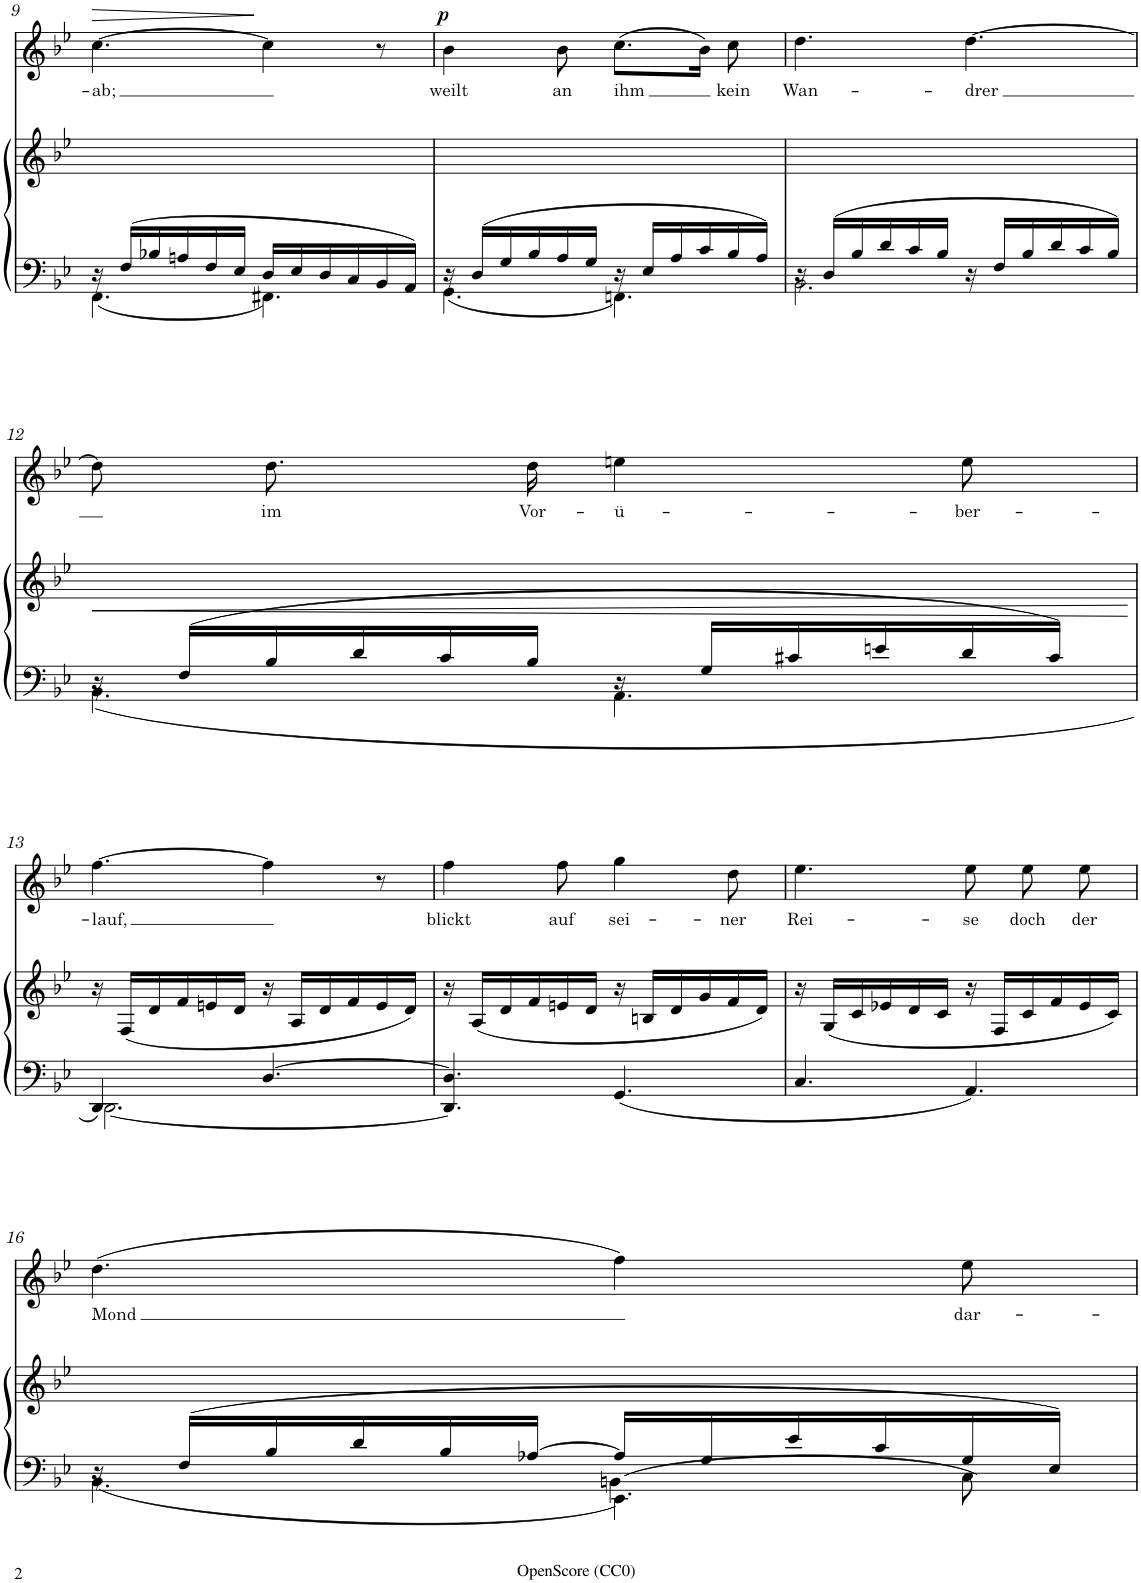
**kern	**kern	**dynam	**kern	**text	**dynam
*part2	*part2	*part2	*part1	*part1	*part1
*staff3	*staff2	*staff2/3	*staff1	*staff1	*staff1
*I"Piano	*	*	*I"Voice	*	*
*I'Pno	*	*	*	*	*
!!LO:PB:g=z
*clefF4	*clefG2	*	*clefG2	*	*
*k[b-e-]	*k[b-e-]	*	*k[b-e-]	*	*
*M6/8	*M6/8	*	*M6/8	*	*
=9	=9	=9	=9	=9	=9
*^	*	*	*	*	*
!	!	!	!	!	!LO:LY:b	!LO:HP:b
16ryy	4.FF\	16r	.	[4.cc\	-ab;	>
16F/LL	.	2ryy	.	.	.	.
16B-X/	.	.	.	.	.	.
16An/	.	.	.	.	.	.
16F/	.	.	.	.	.	.
16E-/JJ	.	.	.	.	.	.
16D/LL	4.FF#X\	.	.	4cc\]	.	]
16E-/	.	.	.	.	.	.
16D/	.	.	.	.	.	.
16C/	.	8.ryy	.	.	.	.
16BB-/	.	.	.	8r	.	.
16AA/JJ	.	.	.	.	.	.
=10	=10	=10	=10	=10	=10	=10
!	!	!	!	!	!LO:LY:b	!LO:DY:a
16ryy	4.GG\	16r	.	4b-\	weilt	p
16D/LL	.	16ryy	.	.	.	.
16G/	.	.	.	.	.	.
16B-/	.	.	.	.	.	.
!	!	!	!	!	!LO:LY:b	!
16A/	.	.	.	8b-\	an	.
16G/JJ	.	.	.	.	.	.
!	!	!	!	!	!LO:LY:b	!
16ryy	4.FFn\	16r	.	(8.cc\L	ihm	.
16E-/LL	.	4ryy	.	.	.	.
16A/	.	.	.	.	.	.
16c/	.	.	.	16b-\Jk)	.	.
!	!	!	!	!	!LO:LY:b	!
16B-/	.	.	.	8cc\	kein	.
16A/JJ	.	16ryy	.	.	.	.
=11	=11	=11	=11	=11	=11	=11
!	!	!	!	!	!LO:LY:b	!
16ryy	2.BB-\	16r	.	4.dd\	Wan-	.
16D/LL	.	16ryy	.	.	.	.
16B-/	.	.	.	.	.	.
16d/	.	.	.	.	.	.
16c/	.	.	.	.	.	.
16B-/JJ	.	.	.	.	.	.
!	!	!	!	!	!LO:LY:b	!
16ryy	.	16r	.	[4.dd\	-drer	.
16F/LL	.	4ryy	.	.	.	.
16B-/	.	.	.	.	.	.
16d/	.	.	.	.	.	.
16c/	.	.	.	.	.	.
16B-/JJ	.	16ryy	.	.	.	.
!!LO:LB:g=z
=12	=12	=12	=12	=12	=12	=12
!	!	!	!LO:HP:b	!	!	!
16ryy	4.BB-\	16r	<	8dd\]	.	.
16F/LL	.	16ryy	.	.	.	.
!	!	!	!	!	!LO:LY:b	!
16B-/	.	.	.	8.dd\	im	.
16d/	.	.	.	.	.	.
16c/	.	.	.	.	.	.
!	!	!	!	!	!LO:LY:b	!
16B-/JJ	.	.	.	16dd\	Vor-	.
!	!	!	!	!	!LO:LY:b	!
16ryy	4.AA\	16r	.	4een\	-ü-	.
16G/LL	.	4ryy	.	.	.	.
16c#X/	.	.	.	.	.	.
16en/	.	.	.	.	.	.
!	!	!	!	!	!LO:LY:b	!
16d/	.	.	.	8ee\	-ber-	.
16c#/JJ	.	16ryy	.	.	.	.
*v	*v	*	*	*	*	*
.	.	[	.	.	.
!!LO:LB:g=z
=13	=13	=13	=13	=13	=13
*^	*	*	*	*	*
!	!	!	!	!	!LO:LY:b	!
4.DD/	[2.DD\	16r	.	[4.ff\	-lauf,	.
.	.	(<16F/LL	.	.	.	.
.	.	16d/	.	.	.	.
.	.	16f/	.	.	.	.
.	.	16en/	.	.	.	.
.	.	16d/JJ	.	.	.	.
[4.D/	.	16r	.	4ff\]	.	.
.	.	16A/LL	.	.	.	.
.	.	16d/	.	.	.	.
.	.	16f/	.	.	.	.
.	.	16e/	.	8r	.	.
.	.	16d/JJ)	.	.	.	.
=14	=14	=14	=14	=14	=14	=14
!	!	!	!	!	!LO:LY:b	!
4.D/]	4.DD/]	16r	.	4ff\	blickt	.
.	.	(<16A/LL	.	.	.	.
.	.	16d/	.	.	.	.
.	.	16f/	.	.	.	.
!	!	!	!	!	!LO:LY:b	!
.	.	16en/	.	8ff\	auf	.
.	.	16d/JJ	.	.	.	.
!	!	!	!	!	!LO:LY:b	!
4.GG/	4.ryy	16r	.	4gg\	sei-	.
.	.	16Bn/LL	.	.	.	.
.	.	16d/	.	.	.	.
.	.	16g/	.	.	.	.
!	!	!	!	!	!LO:LY:b	!
.	.	16f/	.	8dd\	-ner	.
.	.	16d/JJ)	.	.	.	.
*v	*v	*	*	*	*	*
=15	=15	=15	=15	=15	=15
!	!	!	!	!LO:LY:b	!
4.C/	16r	.	4.ee-\	Rei-	.
.	(<16G/LL	.	.	.	.
.	16c/	.	.	.	.
.	16e-X/	.	.	.	.
.	16d/	.	.	.	.
.	16c/JJ	.	.	.	.
!	!	!	!	!LO:LY:b	!
4.AA/	16r	.	8ee-\	-se	.
.	16F/LL	.	.	.	.
!	!	!	!	!LO:LY:b	!
.	16c/	.	8ee-\	doch	.
.	16f/	.	.	.	.
!	!	!	!	!LO:LY:b	!
.	16e-/	.	8ee-\	der	.
.	16c/JJ)	.	.	.	.
!!LO:LB:g=z
=16	=16	=16	=16	=16	=16
*^	*	*	*	*	*
*	*^	*	*	*	*	*
!	!	!	!	!	!	!LO:LY:b	!
16ryy	4.BB-\	4.ryy	16r	.	(4.dd\	Mond	.
16F/LL	.	.	2ryy	.	.	.	.
16B-/	.	.	.	.	.	.	.
16d/	.	.	.	.	.	.	.
16B-/	.	.	.	.	.	.	.
[>16A-X/JJ	.	.	.	.	.	.	.
16A-/LL]	4.EE-\	4BBn\	.	.	4ff\)	.	.
16G/	.	.	.	.	.	.	.
16e-/	.	.	.	.	.	.	.
16c/	.	.	8.ryy	.	.	.	.
!	!	!	!	!	!	!LO:LY:b	!
16G/	.	8C\	.	.	8ee-\	dar-	.
16E-/JJ	.	.	.	.	.	.	.
*v	*v	*v	*	*	*	*	*
=	=	=	=	=	=
*-	*-	*-	*-	*-	*-
